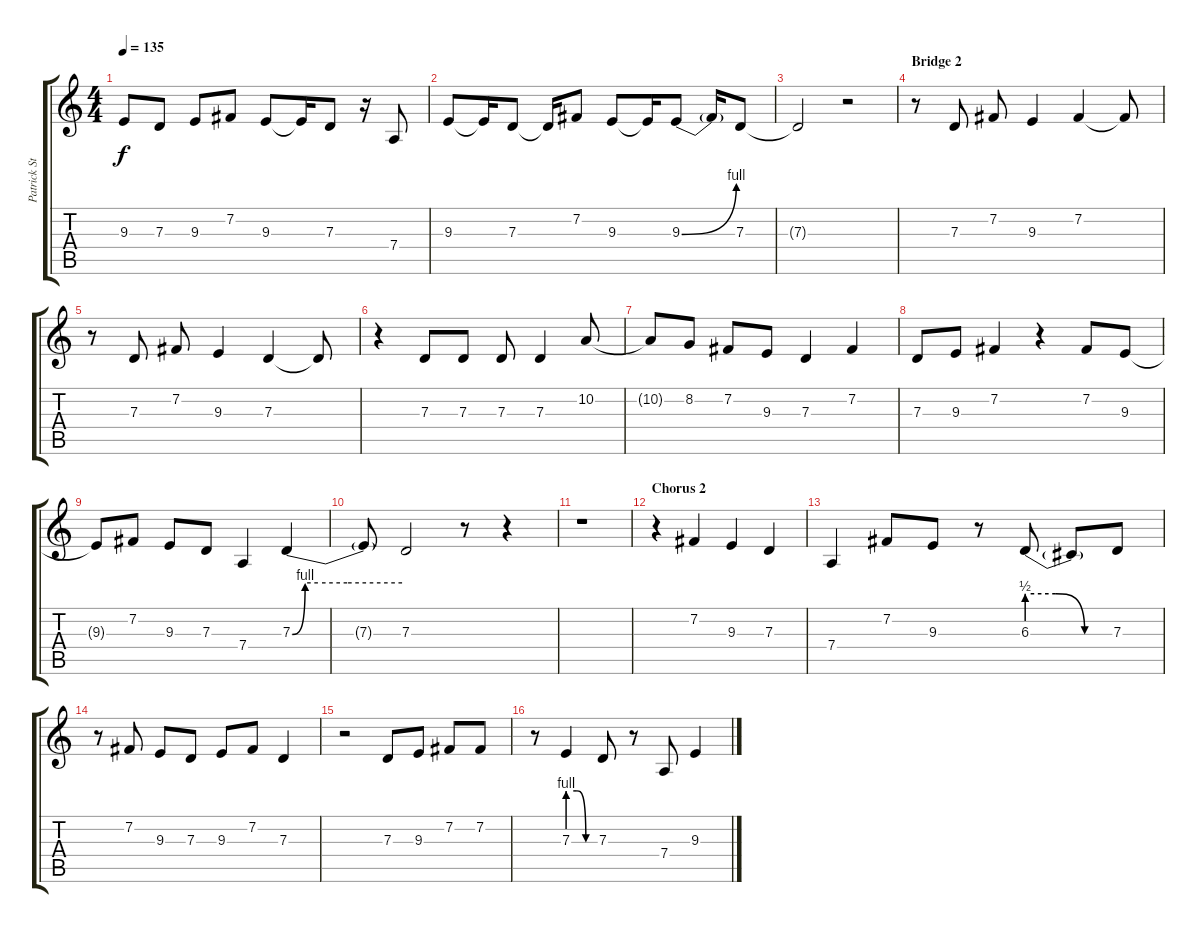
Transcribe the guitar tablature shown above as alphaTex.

\track ("Patrick Stumph (Lead Vocals)" "Patrick St") {instrument clarinet}
\staff {score tabs}
\tuning (E4 B3 G3 D3 A2 E2) {hide}
\ts (4 4)
\tempo 135
\clef g2
\ks c
9.3.8{dy f} 7.3.8 9.3.8 7.2.8 9.3.8 9.3{t}.16 7.3.8 r.16 7.4.8 |
9.3.8 9.3{t}.16 7.3.8 7.3{t}.16 7.2.8 9.3.8 9.3{t}.16 9.3{be (bend 0 0 60 4)}.8 9.3{t}.16 7.3.8 |
7.3{t}.2 r.2 |
\section ("" "Bridge 2")
r.8 7.3.8 7.2.8 9.3.4 7.2.4 7.2{t}.8 |
r.8 7.3.8 7.2.8 9.3.4 7.3.4 7.3{t}.8 |
r.4 7.3.8 7.3.8 7.3.8 7.3.4 10.2.8 |
10.2{t}.8 8.2.8 7.2.8 9.3.8 7.3.4 7.2.4 |
7.3.8 9.3.8 7.2.4 r.4 7.2.8 9.3.8 |
9.3{t}.8 7.2.8 9.3.8 7.3.8 7.4.4 7.3{be (custom 0 0 7 4 14 4 30 4 60 4)}.4 |
7.3{t}.8 7.3.2 r.8 r.4 |
r.1 |
\section ("" "Chorus 2")
r.4 7.2.4 9.3.4 7.3.4 |
7.4.4 7.2.8 9.3.8 r.8 6.3{be (custom 0 2 20 2 40 0 60 0)}.8 6.3{t}.8 7.3.8 |
r.8 7.2.8 9.3.8 7.3.8 9.3.8 7.2.8 7.3.4 |
r.2 7.3.8 9.3.8 7.2.8 7.2.8 |
r.8 7.3{be (custom 0 4 20 4 40 0 60 0)}.4 7.3.8 r.8 7.4.8 9.3.4
